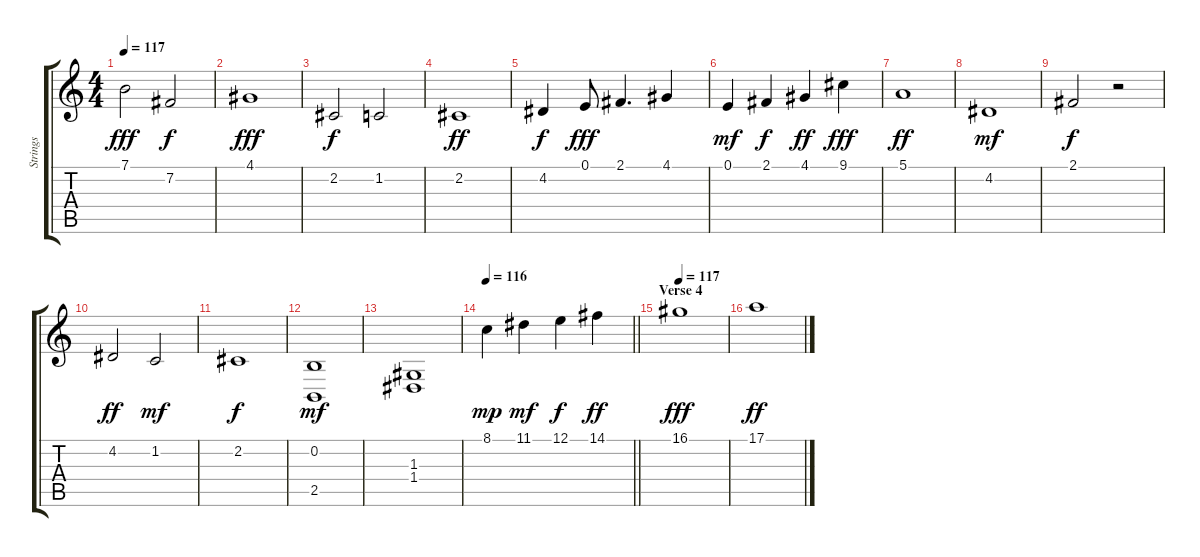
\track ("Strings" "Strings") {instrument stringensemble1}
\staff {score tabs}
\tuning (E4 B3 G3 D3 A2 E2) {hide}
\ts (4 4)
\tempo 117
\clef g2
\ks c
7.1.2{dy fff} 7.2.2{dy f} |
4.1.1{dy fff} |
2.2.2{dy f} 1.2.2 |
2.2.1{dy ff} |
4.2.4{dy f} 0.1.8{dy fff} 2.1.4{d} 4.1.4 |
0.1.4{dy mf} 2.1.4{dy f} 4.1.4{dy ff} 9.1.4{dy fff} |
5.1.1{dy ff} |
4.2.1{dy mf} |
2.1.2{dy f} r.2 |
4.2.2{dy ff volume 12} 1.2.2{dy mf} |
2.2.1{dy f} |
(0.2 2.5).1{dy mf} |
(1.3 1.4).1 |
\tempo 116
\barLineRight lightlight
8.1.4{dy mp} 11.1.4{dy mf} 12.1.4{dy f} 14.1.4{dy ff} |
\section ("" "Verse 4")
\tempo 117
16.1.1{dy fff} |
17.1.1{dy ff}
